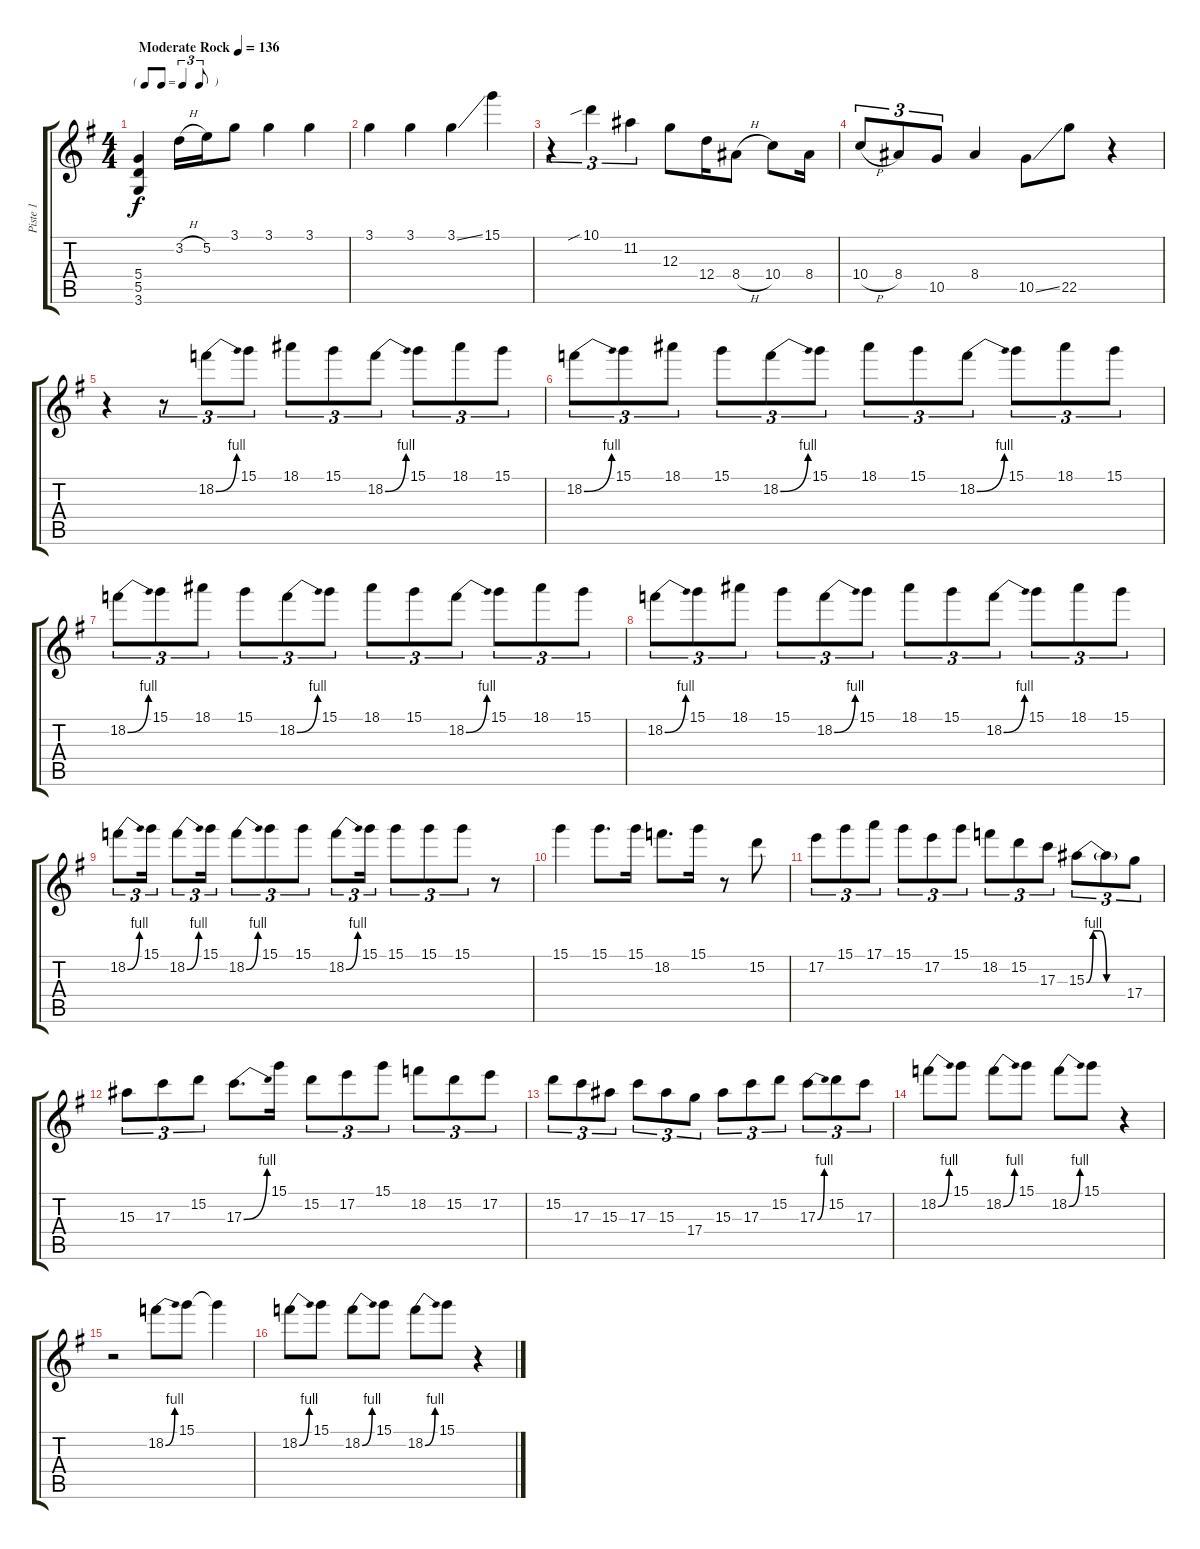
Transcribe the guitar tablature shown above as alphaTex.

\track ("Piste 1" "Piste 1") {instrument electricguitarclean}
\staff {score tabs}
\tuning (E4 B3 G3 D3 A2 E2) {hide}
\ts (4 4)
\tf triplet8th
\tempo (136 "Moderate Rock")
\clef g2
\ks g
(5.4 5.5 3.6).4{dy f instrument electricguitarclean} 3.2{h}.16 5.2.16 3.1.8 3.1.4 3.1.4 |
3.1.4 3.1.4 3.1{ss}.4 15.1.4 |
r.4{tu (3 2)} 10.1{sib}.4{tu (3 2)} 11.2.4{tu (3 2)} 12.3.8 12.4.16 8.4{h}.8 10.4.8 8.4.16 |
10.4{h}.8{tu (3 2)} 8.4.8{tu (3 2)} 10.5.8{tu (3 2)} 8.4.4 10.5{ss}.8 22.5.8 r.4 |
r.4 r.8{tu (3 2)} 18.2{be (bend 0 0 60 4)}.8{tu (3 2)} 15.1.8{tu (3 2)} 18.1.8{tu (3 2)} 15.1.8{tu (3 2)} 18.2{be (bend 0 0 60 4)}.8{tu (3 2)} 15.1.8{tu (3 2)} 18.1.8{tu (3 2)} 15.1.8{tu (3 2)} |
18.2{be (bend 0 0 60 4)}.8{tu (3 2)} 15.1.8{tu (3 2)} 18.1.8{tu (3 2)} 15.1.8{tu (3 2)} 18.2{be (bend 0 0 60 4)}.8{tu (3 2)} 15.1.8{tu (3 2)} 18.1.8{tu (3 2)} 15.1.8{tu (3 2)} 18.2{be (bend 0 0 60 4)}.8{tu (3 2)} 15.1.8{tu (3 2)} 18.1.8{tu (3 2)} 15.1.8{tu (3 2)} |
18.2{be (bend 0 0 60 4)}.8{tu (3 2)} 15.1.8{tu (3 2)} 18.1.8{tu (3 2)} 15.1.8{tu (3 2)} 18.2{be (bend 0 0 60 4)}.8{tu (3 2)} 15.1.8{tu (3 2)} 18.1.8{tu (3 2)} 15.1.8{tu (3 2)} 18.2{be (bend 0 0 60 4)}.8{tu (3 2)} 15.1.8{tu (3 2)} 18.1.8{tu (3 2)} 15.1.8{tu (3 2)} |
18.2{be (bend 0 0 60 4)}.8{tu (3 2)} 15.1.8{tu (3 2)} 18.1.8{tu (3 2)} 15.1.8{tu (3 2)} 18.2{be (bend 0 0 60 4)}.8{tu (3 2)} 15.1.8{tu (3 2)} 18.1.8{tu (3 2)} 15.1.8{tu (3 2)} 18.2{be (bend 0 0 60 4)}.8{tu (3 2)} 15.1.8{tu (3 2)} 18.1.8{tu (3 2)} 15.1.8{tu (3 2)} |
18.2{be (bend 0 0 60 4)}.8{tu (3 2)} 15.1.16{tu (3 2)} 18.2{be (bend 0 0 60 4)}.8{tu (3 2)} 15.1.16{tu (3 2)} 18.2{be (bend 0 0 60 4)}.8{tu (3 2)} 15.1.8{tu (3 2)} 15.1.8{tu (3 2)} 18.2{be (bend 0 0 60 4)}.8{tu (3 2)} 15.1.16{tu (3 2)} 15.1.8{tu (3 2)} 15.1.8{tu (3 2)} 15.1.8{tu (3 2)} r.8 |
15.1.4 15.1.8{d} 15.1.16 18.2.8{d} 15.1.16 r.8 15.2.8 |
17.2.8{tu (3 2)} 15.1.8{tu (3 2)} 17.1.8{tu (3 2)} 15.1.8{tu (3 2)} 17.2.8{tu (3 2)} 15.1.8{tu (3 2)} 18.2.8{tu (3 2)} 15.2.8{tu (3 2)} 17.3.8{tu (3 2)} 15.3{be (custom 0 0 10 4 20 4 30 0 60 0)}.8{tu (3 2)} 15.3{t}.8{tu (3 2)} 17.4.8{tu (3 2)} |
15.3.8{tu (3 2)} 17.3.8{tu (3 2)} 15.2.8{tu (3 2)} 17.3{be (bend 0 0 60 4)}.8{d} 15.1.16 15.2.8{tu (3 2)} 17.2.8{tu (3 2)} 15.1.8{tu (3 2)} 18.2.8{tu (3 2)} 15.2.8{tu (3 2)} 17.2.8{tu (3 2)} |
15.2.8{tu (3 2)} 17.3.8{tu (3 2)} 15.3.8{tu (3 2)} 17.3.8{tu (3 2)} 15.3.8{tu (3 2)} 17.4.8{tu (3 2)} 15.3.8{tu (3 2)} 17.3.8{tu (3 2)} 15.2.8{tu (3 2)} 17.3{be (bend 0 0 60 4)}.8{tu (3 2)} 15.2.8{tu (3 2)} 17.3.8{tu (3 2)} |
18.2{be (bend 0 0 60 4)}.8 15.1.8 18.2{be (bend 0 0 60 4)}.8 15.1.8 18.2{be (bend 0 0 60 4)}.8 15.1.8 r.4 |
r.2 18.2{be (bend 0 0 60 4)}.8 15.1.8 15.1{t}.4 |
18.2{be (bend 0 0 60 4)}.8 15.1.8 18.2{be (bend 0 0 60 4)}.8 15.1.8 18.2{be (bend 0 0 60 4)}.8 15.1.8 r.4
